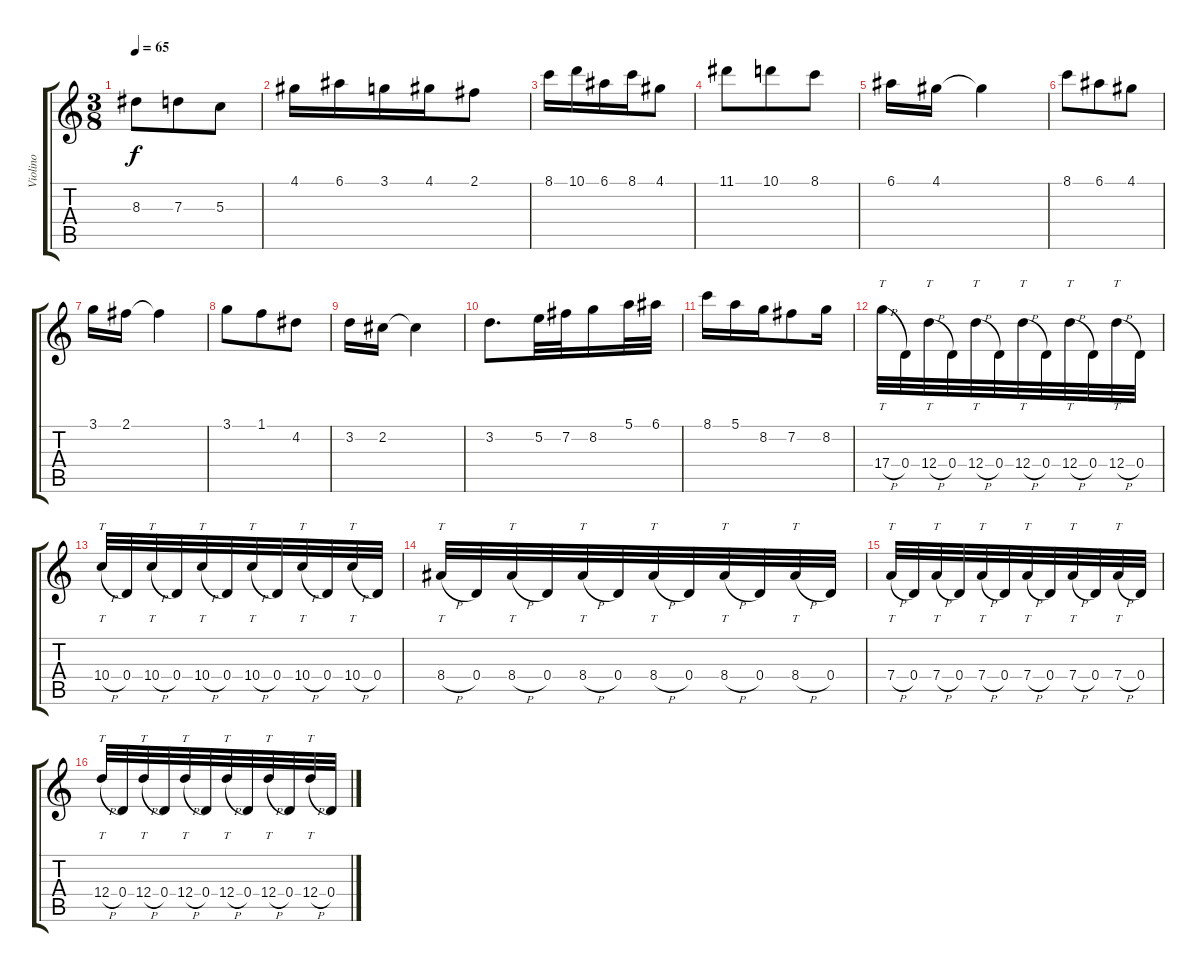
\track ("Violino" "Violino") {instrument distortionguitar}
\staff {score tabs}
\tuning (E4 B3 G3 D3 A2 E2) {hide}
\ts (3 8)
\tempo 65
\clef g2
\ks c
8.3.8{dy f} 7.3.8 5.3.8 |
4.1.16 6.1.16 3.1.16 4.1.16 2.1.8 |
8.1.16 10.1.16 6.1.16 8.1.16 4.1.8 |
11.1.8 10.1.8 8.1.8 |
6.1.16 4.1.16 4.1{t}.4 |
8.1.8 6.1.8 4.1.8 |
3.1.16 2.1.16 2.1{t}.4 |
3.1.8 1.1.8 4.2.8 |
3.2.16 2.2.16 2.2{t}.4 |
3.2.8{d} 5.2.32 7.2.32 8.2.16 5.1.32 6.1.32 |
8.1.16 5.1.16 8.2.16 7.2.8 8.2.16 |
17.4{h}.32{tt} 0.4.32 12.4{h}.32{tt} 0.4.32 12.4{h}.32{tt} 0.4.32 12.4{h}.32{tt} 0.4.32 12.4{h}.32{tt} 0.4.32 12.4{h}.32{tt} 0.4.32 |
10.4{h}.32{tt} 0.4.32 10.4{h}.32{tt} 0.4.32 10.4{h}.32{tt} 0.4.32 10.4{h}.32{tt} 0.4.32 10.4{h}.32{tt} 0.4.32 10.4{h}.32{tt} 0.4.32 |
8.4{h}.32{tt} 0.4.32 8.4{h}.32{tt} 0.4.32 8.4{h}.32{tt} 0.4.32 8.4{h}.32{tt} 0.4.32 8.4{h}.32{tt} 0.4.32 8.4{h}.32{tt} 0.4.32 |
7.4{h}.32{tt} 0.4.32 7.4{h}.32{tt} 0.4.32 7.4{h}.32{tt} 0.4.32 7.4{h}.32{tt} 0.4.32 7.4{h}.32{tt} 0.4.32 7.4{h}.32{tt} 0.4.32 |
12.4{h}.32{tt} 0.4.32 12.4{h}.32{tt} 0.4.32 12.4{h}.32{tt} 0.4.32 12.4{h}.32{tt} 0.4.32 12.4{h}.32{tt} 0.4.32 12.4{h}.32{tt} 0.4.32
